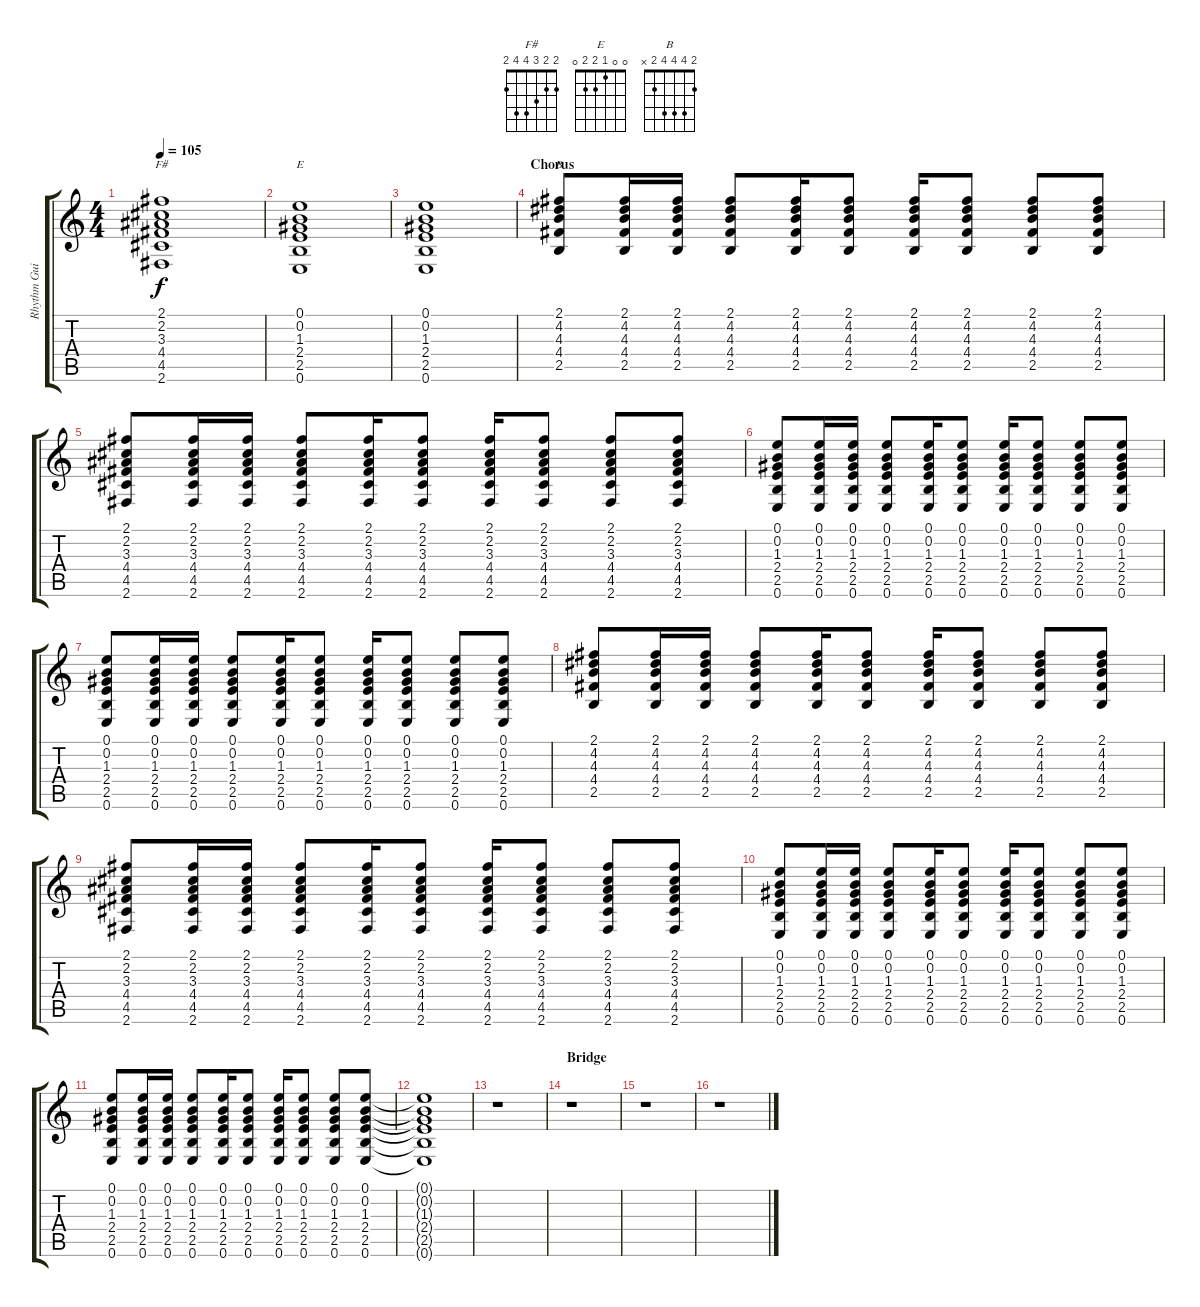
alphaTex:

\track ("Rhythm Guitar" "Rhythm Gui") {instrument acousticguitarsteel}
\staff {score tabs}
\tuning (E4 B3 G3 D3 A2 E2) {hide}
\chord ("F#" 2 2 3 4 4 2)
\chord ("E" 0 0 1 2 2 0)
\chord ("B" 2 4 4 4 2 x)
\ts (4 4)
\tempo 105
\clef g2
\ks c
(2.1 2.2 3.3 4.4 4.5 2.6).1{ch "F#" dy f} |
(0.1 0.2 1.3 2.4 2.5 0.6).1{ch "E"} |
(0.1 0.2 1.3 2.4 2.5 0.6).1 |
\section ("" "Chorus")
(2.1 4.2 4.3 4.4 2.5).8{ch "B"} (2.1 4.2 4.3 4.4 2.5).16 (2.1 4.2 4.3 4.4 2.5).16 (2.1 4.2 4.3 4.4 2.5).8 (2.1 4.2 4.3 4.4 2.5).16 (2.1 4.2 4.3 4.4 2.5).8 (2.1 4.2 4.3 4.4 2.5).16 (2.1 4.2 4.3 4.4 2.5).8 (2.1 4.2 4.3 4.4 2.5).8 (2.1 4.2 4.3 4.4 2.5).8 |
(2.1 2.2 3.3 4.4 4.5 2.6).8 (2.1 2.2 3.3 4.4 4.5 2.6).16 (2.1 2.2 3.3 4.4 4.5 2.6).16 (2.1 2.2 3.3 4.4 4.5 2.6).8 (2.1 2.2 3.3 4.4 4.5 2.6).16 (2.1 2.2 3.3 4.4 4.5 2.6).8 (2.1 2.2 3.3 4.4 4.5 2.6).16 (2.1 2.2 3.3 4.4 4.5 2.6).8 (2.1 2.2 3.3 4.4 4.5 2.6).8 (2.1 2.2 3.3 4.4 4.5 2.6).8 |
(0.1 0.2 1.3 2.4 2.5 0.6).8 (0.1 0.2 1.3 2.4 2.5 0.6).16 (0.1 0.2 1.3 2.4 2.5 0.6).16 (0.1 0.2 1.3 2.4 2.5 0.6).8 (0.1 0.2 1.3 2.4 2.5 0.6).16 (0.1 0.2 1.3 2.4 2.5 0.6).8 (0.1 0.2 1.3 2.4 2.5 0.6).16 (0.1 0.2 1.3 2.4 2.5 0.6).8 (0.1 0.2 1.3 2.4 2.5 0.6).8 (0.1 0.2 1.3 2.4 2.5 0.6).8 |
(0.1 0.2 1.3 2.4 2.5 0.6).8 (0.1 0.2 1.3 2.4 2.5 0.6).16 (0.1 0.2 1.3 2.4 2.5 0.6).16 (0.1 0.2 1.3 2.4 2.5 0.6).8 (0.1 0.2 1.3 2.4 2.5 0.6).16 (0.1 0.2 1.3 2.4 2.5 0.6).8 (0.1 0.2 1.3 2.4 2.5 0.6).16 (0.1 0.2 1.3 2.4 2.5 0.6).8 (0.1 0.2 1.3 2.4 2.5 0.6).8 (0.1 0.2 1.3 2.4 2.5 0.6).8 |
(2.1 4.2 4.3 4.4 2.5).8 (2.1 4.2 4.3 4.4 2.5).16 (2.1 4.2 4.3 4.4 2.5).16 (2.1 4.2 4.3 4.4 2.5).8 (2.1 4.2 4.3 4.4 2.5).16 (2.1 4.2 4.3 4.4 2.5).8 (2.1 4.2 4.3 4.4 2.5).16 (2.1 4.2 4.3 4.4 2.5).8 (2.1 4.2 4.3 4.4 2.5).8 (2.1 4.2 4.3 4.4 2.5).8 |
(2.1 2.2 3.3 4.4 4.5 2.6).8 (2.1 2.2 3.3 4.4 4.5 2.6).16 (2.1 2.2 3.3 4.4 4.5 2.6).16 (2.1 2.2 3.3 4.4 4.5 2.6).8 (2.1 2.2 3.3 4.4 4.5 2.6).16 (2.1 2.2 3.3 4.4 4.5 2.6).8 (2.1 2.2 3.3 4.4 4.5 2.6).16 (2.1 2.2 3.3 4.4 4.5 2.6).8 (2.1 2.2 3.3 4.4 4.5 2.6).8 (2.1 2.2 3.3 4.4 4.5 2.6).8 |
(0.1 0.2 1.3 2.4 2.5 0.6).8 (0.1 0.2 1.3 2.4 2.5 0.6).16 (0.1 0.2 1.3 2.4 2.5 0.6).16 (0.1 0.2 1.3 2.4 2.5 0.6).8 (0.1 0.2 1.3 2.4 2.5 0.6).16 (0.1 0.2 1.3 2.4 2.5 0.6).8 (0.1 0.2 1.3 2.4 2.5 0.6).16 (0.1 0.2 1.3 2.4 2.5 0.6).8 (0.1 0.2 1.3 2.4 2.5 0.6).8 (0.1 0.2 1.3 2.4 2.5 0.6).8 |
(0.1 0.2 1.3 2.4 2.5 0.6).8 (0.1 0.2 1.3 2.4 2.5 0.6).16 (0.1 0.2 1.3 2.4 2.5 0.6).16 (0.1 0.2 1.3 2.4 2.5 0.6).8 (0.1 0.2 1.3 2.4 2.5 0.6).16 (0.1 0.2 1.3 2.4 2.5 0.6).8 (0.1 0.2 1.3 2.4 2.5 0.6).16 (0.1 0.2 1.3 2.4 2.5 0.6).8 (0.1 0.2 1.3 2.4 2.5 0.6).8 (0.1 0.2 1.3 2.4 2.5 0.6).8 |
(0.1{t} 0.2{t} 1.3{t} 2.4{t} 2.5{t} 0.6{t}).1 |
r.1 |
\section ("" "Bridge")
r.1 |
r.1 |
r.1
